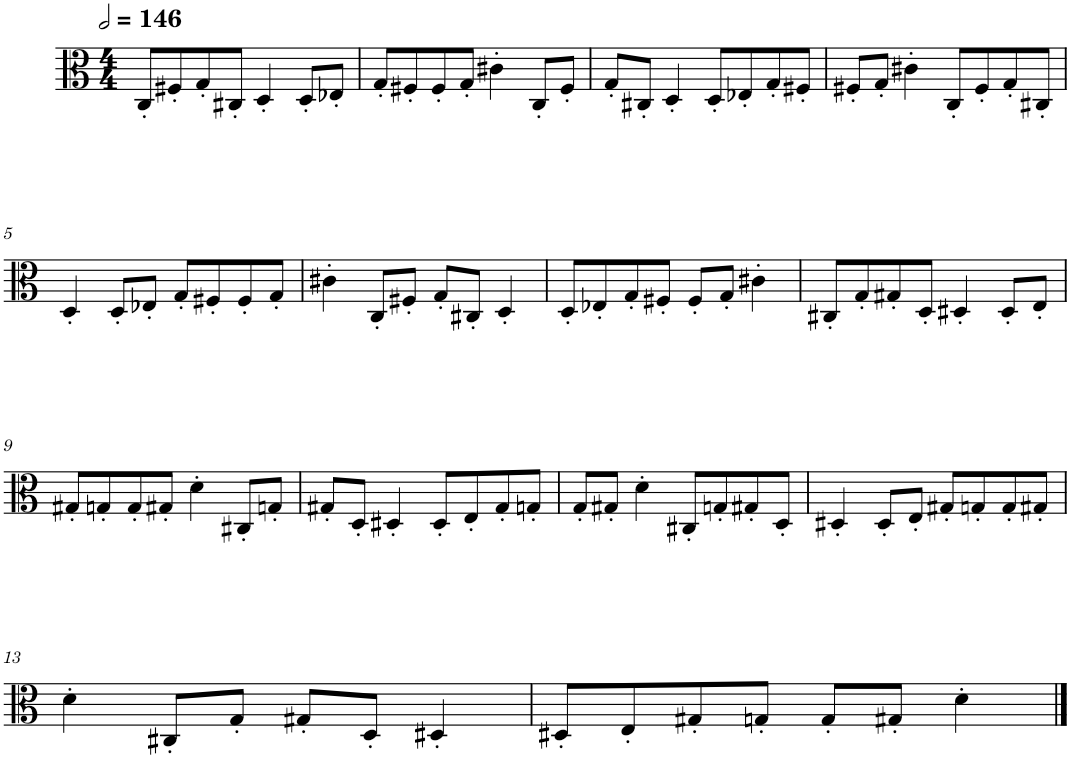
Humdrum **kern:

**kern
*part1
*staff1
*I"Viola
*I'Vla.
*clefC3
*k[]
*M4/4
*MM292
=1
8C'/L
8F#X'/
8G'/
8C#X'/J
4D'/
8D'/L
8E-X'/J
=2
8G'/L
8F#X'/
8F#'/
8G'/J
4c#X'\
8C'/L
8F#'/J
=3
8G'/L
8C#X'/J
4D'/
8D'/L
8E-X'/
8G'/
8F#X'/J
=4
8F#X'/L
8G'/J
4c#X'\
8C'/L
8F#'/
8G'/
8C#X'/J
!!LO:LB:g=z
=5
4D'/
8D'/L
8E-X'/J
8G'/L
8F#X'/
8F#'/
8G'/J
=6
4c#X'\
8C'/L
8F#X'/J
8G'/L
8C#X'/J
4D'/
=7
8D'/L
8E-X'/
8G'/
8F#X'/J
8F#'/L
8G'/J
4c#X'\
=8
8C#X'/L
8G'/
8G#X'/
8D'/J
4D#X'/
8D#'/L
8E'/J
!!LO:LB:g=z
=9
8G#X'/L
8Gn'/
8G'/
8G#X'/J
4d'\
8C#X'/L
8Gn'/J
=10
8G#X'/L
8D'/J
4D#X'/
8D#'/L
8E'/
8G#'/
8Gn'/J
=11
8G'/L
8G#X'/J
4d'\
8C#X'/L
8Gn'/
8G#X'/
8D'/J
=12
4D#X'/
8D#'/L
8E'/J
8G#X'/L
8Gn'/
8G'/
8G#X'/J
!!LO:LB:g=z
=13
4d'\
8C#X'/L
8G'/J
8G#X'/L
8D'/J
4D#X'/
=14
8D#X'/L
8E'/
8G#X'/
8Gn'/J
8G'/L
8G#X'/J
4d'\
==
*-
